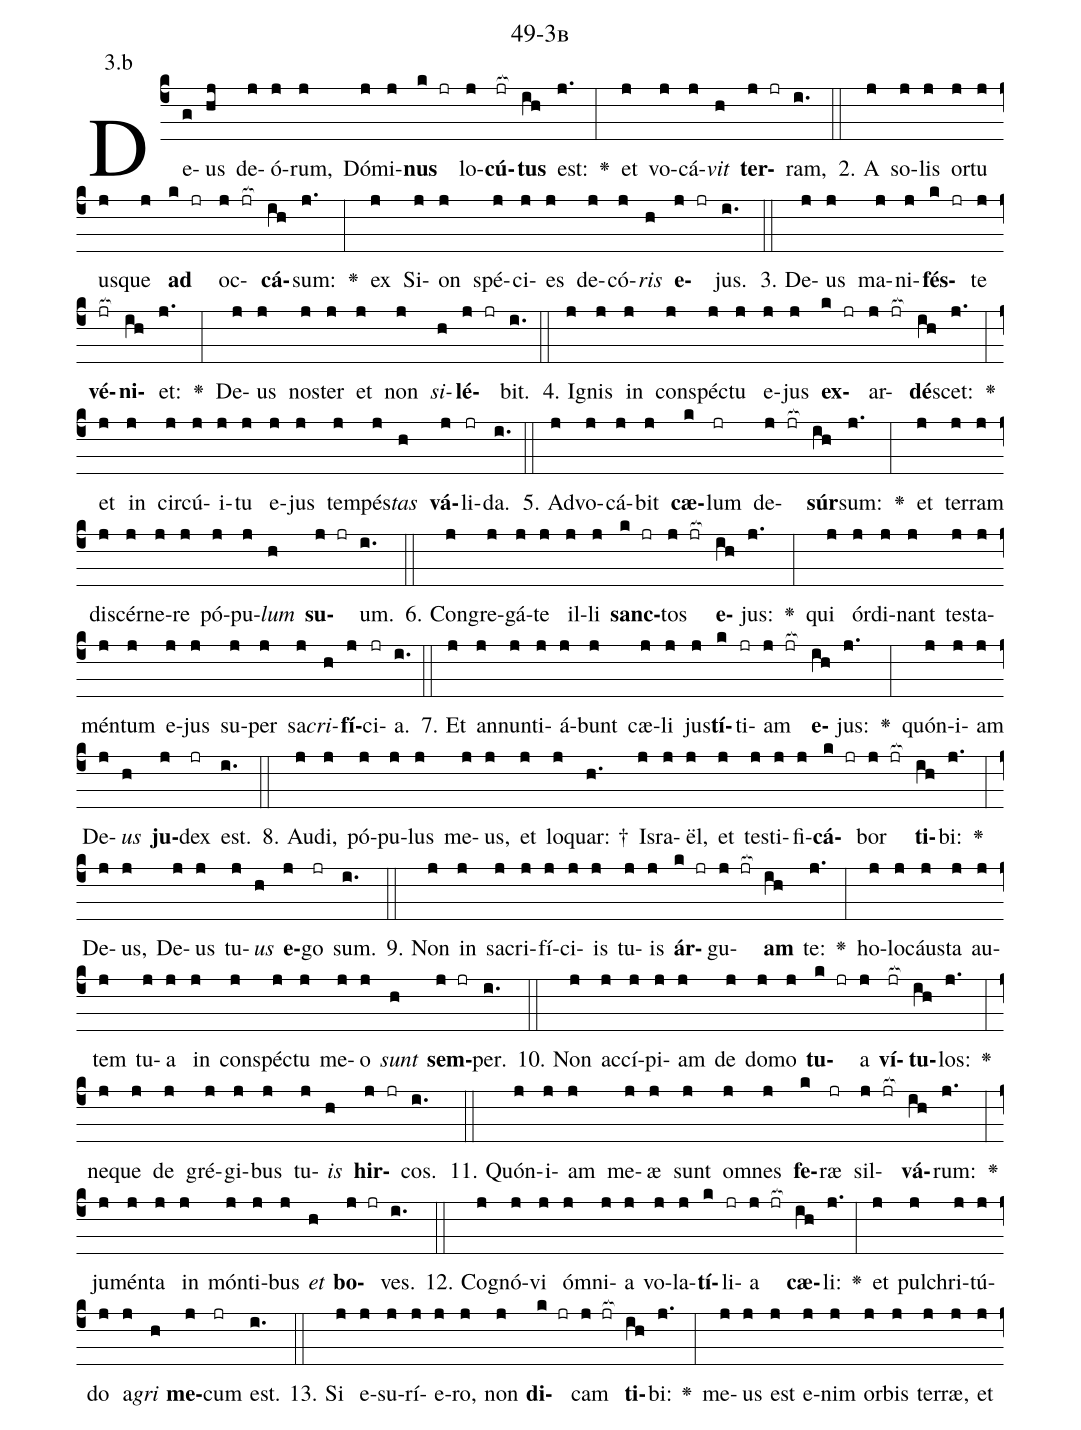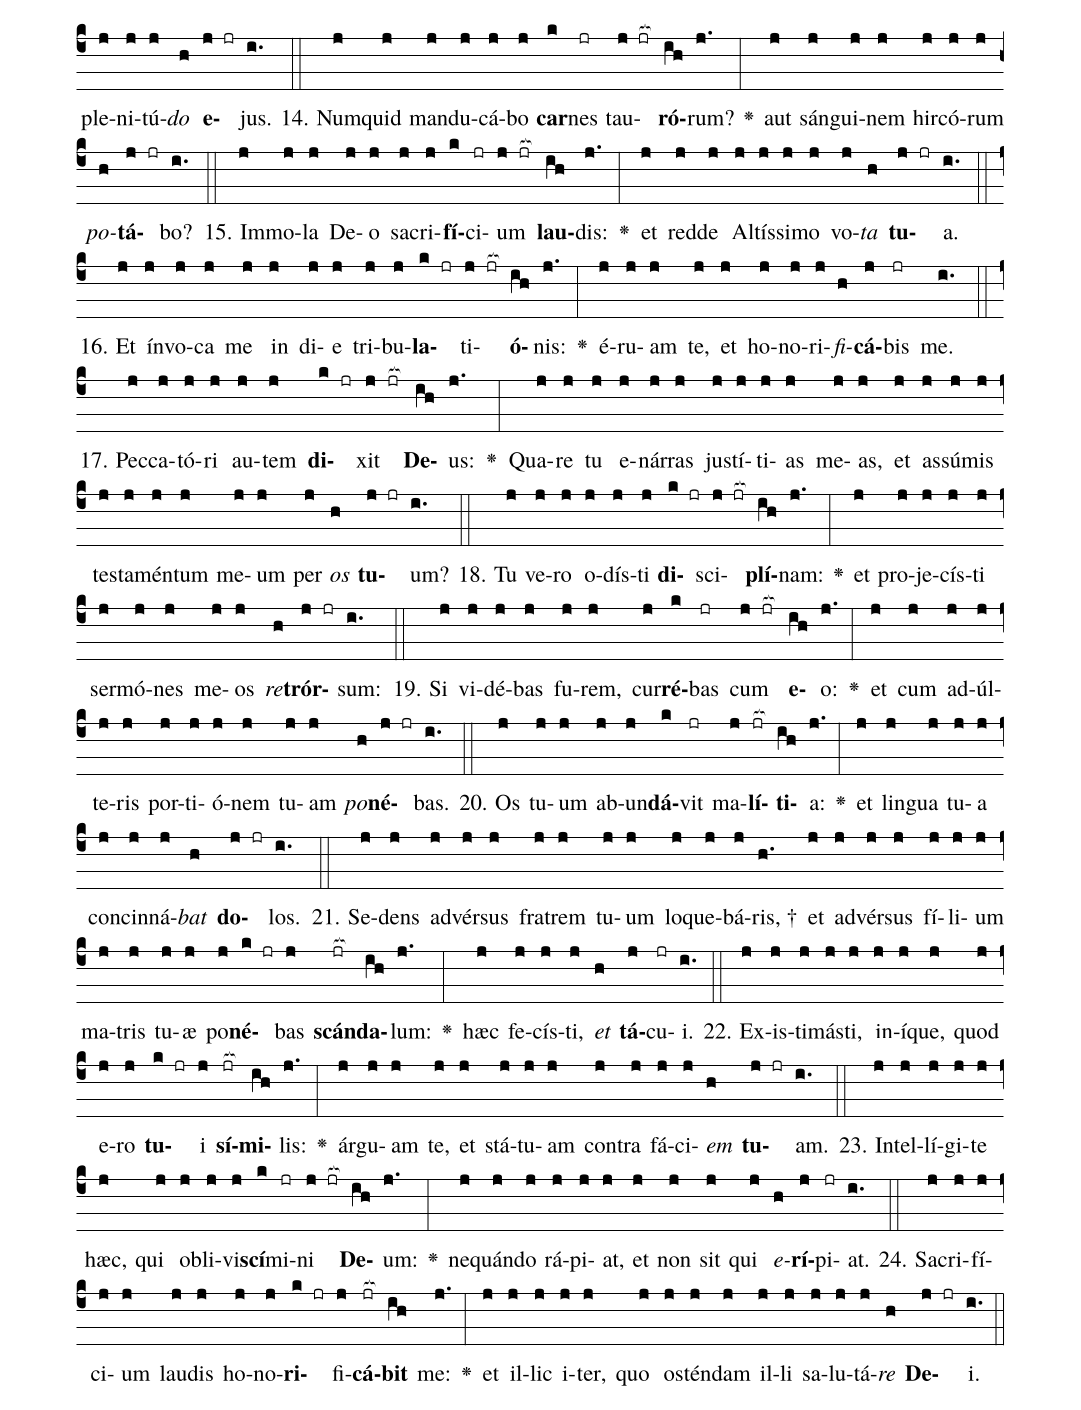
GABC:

name: 49-3b;
annotation: 3.b;
%%
(c4)De(g)us(hj) de(j)ó(j)rum,(j) Dó(j)mi(j)<b>nus</b>(k jr) lo(j)<b>cú</b>(jr[ocb:1{])<b>tus</b>(ih[ocb:0}]) est:(j.) <v>\greheightstar</v>(:) et(j) vo(j)cá(j)<i>vit</i>(h) <b>ter</b>(j jr)ram,(i.) (::)
2. A(j) so(j)lis(j) or(j)tu(j) us(j)que(j) <b>ad</b>(k jr) oc(j jr[ocb:1{])<b>cá</b>(ih[ocb:0}])sum:(j.) <v>\greheightstar</v>(:) ex(j) Si(j)on(j) spé(j)ci(j)es(j) de(j)có(j)<i>ris</i>(h) <b>e</b>(j jr)jus.(i.) (::)
3. De(j)us(j) ma(j)ni(j)<b>fés</b>(k jr)te(j) <b>vé</b>(jr[ocb:1{])<b>ni</b>(ih[ocb:0}])et:(j.) <v>\greheightstar</v>(:) De(j)us(j) nos(j)ter(j) et(j) non(j) <i>si</i>(h)<b>lé</b>(j jr)bit.(i.) (::)
4. I(j)gnis(j) in(j) con(j)spéc(j)tu(j) e(j)jus(j) <b>ex</b>(k jr)ar(j jr[ocb:1{])<b>dé</b>(ih[ocb:0}])scet:(j.) <v>\greheightstar</v>(:) et(j) in(j) cir(j)cú(j)i(j)tu(j) e(j)jus(j) tem(j)pés(j)<i>tas</i>(h) <b>vá</b>(j)li(jr)da.(i.) (::)
5. Ad(j)vo(j)cá(j)bit(j) <b>cæ</b>(k)lum(jr) de(j jr[ocb:1{])<b>súr</b>(ih[ocb:0}])sum:(j.) <v>\greheightstar</v>(:) et(j) ter(j)ram(j) di(j)scér(j)ne(j)re(j) pó(j)pu(j)<i>lum</i>(h) <b>su</b>(j jr)um.(i.) (::)
6. Con(j)gre(j)gá(j)te(j) il(j)li(j) <b>sanc</b>(k jr)tos(j jr[ocb:1{]) <b>e</b>(ih[ocb:0}])jus:(j.) <v>\greheightstar</v>(:) qui(j) ór(j)di(j)nant(j) tes(j)ta(j)mén(j)tum(j) e(j)jus(j) su(j)per(j) sa(j)<i>cri</i>(h)<b>fí</b>(j)ci(jr)a.(i.) (::)
7. Et(j) an(j)nun(j)ti(j)á(j)bunt(j) cæ(j)li(j) jus(j)<b>tí</b>(k)ti(jr)am(j jr[ocb:1{]) <b>e</b>(ih[ocb:0}])jus:(j.) <v>\greheightstar</v>(:) quón(j)i(j)am(j) De(j)<i>us</i>(h) <b>ju</b>(j)dex(jr) est.(i.) (::)
8. Au(j)di,(j) pó(j)pu(j)lus(j) me(j)us,(j) et(j) lo(j)quar: †(h.) Is(j)ra(j)ël,(j) et(j) tes(j)ti(j)fi(j)<b>cá</b>(k jr)bor(j jr[ocb:1{]) <b>ti</b>(ih[ocb:0}])bi:(j.) <v>\greheightstar</v>(:) De(j)us,(j) De(j)us(j) tu(j)<i>us</i>(h) <b>e</b>(j)go(jr) sum.(i.) (::)
9. Non(j) in(j) sa(j)cri(j)fí(j)ci(j)is(j) tu(j)is(j) <b>ár</b>(k jr)gu(j jr[ocb:1{])<b>am</b>(ih[ocb:0}]) te:(j.) <v>\greheightstar</v>(:) ho(j)lo(j)cáus(j)ta(j) au(j)tem(j) tu(j)a(j) in(j) con(j)spéc(j)tu(j) me(j)o(j) <i>sunt</i>(h) <b>sem</b>(j jr)per.(i.) (::)
10. Non(j) ac(j)cí(j)pi(j)am(j) de(j) do(j)mo(j) <b>tu</b>(k jr)a(j) <b>ví</b>(jr[ocb:1{])<b>tu</b>(ih[ocb:0}])los:(j.) <v>\greheightstar</v>(:) ne(j)que(j) de(j) gré(j)gi(j)bus(j) tu(j)<i>is</i>(h) <b>hir</b>(j jr)cos.(i.) (::)
11. Quón(j)i(j)am(j) me(j)æ(j) sunt(j) om(j)nes(j) <b>fe</b>(k)ræ(jr) sil(j jr[ocb:1{])<b>vá</b>(ih[ocb:0}])rum:(j.) <v>\greheightstar</v>(:) ju(j)mén(j)ta(j) in(j) món(j)ti(j)bus(j) <i>et</i>(h) <b>bo</b>(j jr)ves.(i.) (::)
12. Co(j)gnó(j)vi(j) óm(j)ni(j)a(j) vo(j)la(j)<b>tí</b>(k)li(jr)a(j jr[ocb:1{]) <b>cæ</b>(ih[ocb:0}])li:(j.) <v>\greheightstar</v>(:) et(j) pul(j)chri(j)tú(j)do(j) a(j)<i>gri</i>(h) <b>me</b>(j)cum(jr) est.(i.) (::)
13. Si(j) e(j)su(j)rí(j)e(j)ro,(j) non(j) <b>di</b>(k jr)cam(j jr[ocb:1{]) <b>ti</b>(ih[ocb:0}])bi:(j.) <v>\greheightstar</v>(:) me(j)us(j) est(j) e(j)nim(j) or(j)bis(j) ter(j)ræ,(j) et(j) ple(j)ni(j)tú(j)<i>do</i>(h) <b>e</b>(j jr)jus.(i.) (::)
14. Num(j)quid(j) man(j)du(j)cá(j)bo(j) <b>car</b>(k)nes(jr) tau(j jr[ocb:1{])<b>ró</b>(ih[ocb:0}])rum?(j.) <v>\greheightstar</v>(:) aut(j) sán(j)gui(j)nem(j) hir(j)có(j)rum(j) <i>po</i>(h)<b>tá</b>(j jr)bo?(i.) (::)
15. Im(j)mo(j)la(j) De(j)o(j) sa(j)cri(j)<b>fí</b>(k)ci(jr)um(j jr[ocb:1{]) <b>lau</b>(ih[ocb:0}])dis:(j.) <v>\greheightstar</v>(:) et(j) red(j)de(j) Al(j)tís(j)si(j)mo(j) vo(j)<i>ta</i>(h) <b>tu</b>(j jr)a.(i.) (::)
16. Et(j) ín(j)vo(j)ca(j) me(j) in(j) di(j)e(j) tri(j)bu(j)<b>la</b>(k jr)ti(j jr[ocb:1{])<b>ó</b>(ih[ocb:0}])nis:(j.) <v>\greheightstar</v>(:) é(j)ru(j)am(j) te,(j) et(j) ho(j)no(j)ri(j)<i>fi</i>(h)<b>cá</b>(j)bis(jr) me.(i.) (::)
17. Pec(j)ca(j)tó(j)ri(j) au(j)tem(j) <b>di</b>(k jr)xit(j jr[ocb:1{]) <b>De</b>(ih[ocb:0}])us:(j.) <v>\greheightstar</v>(:) Qua(j)re(j) tu(j) e(j)nár(j)ras(j) jus(j)tí(j)ti(j)as(j) me(j)as,(j) et(j) as(j)sú(j)mis(j) tes(j)ta(j)mén(j)tum(j) me(j)um(j) per(j) <i>os</i>(h) <b>tu</b>(j jr)um?(i.) (::)
18. Tu(j) ve(j)ro(j) o(j)dís(j)ti(j) <b>di</b>(k jr)sci(j jr[ocb:1{])<b>plí</b>(ih[ocb:0}])nam:(j.) <v>\greheightstar</v>(:) et(j) pro(j)je(j)cís(j)ti(j) ser(j)mó(j)nes(j) me(j)os(j) <i>re</i>(h)<b>trór</b>(j jr)sum:(i.) (::)
19. Si(j) vi(j)dé(j)bas(j) fu(j)rem,(j) cur(j)<b>ré</b>(k)bas(jr) cum(j jr[ocb:1{]) <b>e</b>(ih[ocb:0}])o:(j.) <v>\greheightstar</v>(:) et(j) cum(j) ad(j)úl(j)te(j)ris(j) por(j)ti(j)ó(j)nem(j) tu(j)am(j) <i>po</i>(h)<b>né</b>(j jr)bas.(i.) (::)
20. Os(j) tu(j)um(j) ab(j)un(j)<b>dá</b>(k)vit(jr) ma(j)<b>lí</b>(jr[ocb:1{])<b>ti</b>(ih[ocb:0}])a:(j.) <v>\greheightstar</v>(:) et(j) lin(j)gua(j) tu(j)a(j) con(j)cin(j)ná(j)<i>bat</i>(h) <b>do</b>(j jr)los.(i.) (::)
21. Se(j)dens(j) ad(j)vér(j)sus(j) fra(j)trem(j) tu(j)um(j) lo(j)que(j)bá(j)ris, †(h.) et(j) ad(j)vér(j)sus(j) fí(j)li(j)um(j) ma(j)tris(j) tu(j)æ(j) po(j)<b>né</b>(k jr)bas(j) <b>scán</b>(jr[ocb:1{])<b>da</b>(ih[ocb:0}])lum:(j.) <v>\greheightstar</v>(:) hæc(j) fe(j)cís(j)ti,(j) <i>et</i>(h) <b>tá</b>(j)cu(jr)i.(i.) (::)
22. Ex(j)is(j)ti(j)más(j)ti,(j) in(j)í(j)que,(j) quod(j) e(j)ro(j) <b>tu</b>(k jr)i(j) <b>sí</b>(jr[ocb:1{])<b>mi</b>(ih[ocb:0}])lis:(j.) <v>\greheightstar</v>(:) ár(j)gu(j)am(j) te,(j) et(j) stá(j)tu(j)am(j) con(j)tra(j) fá(j)ci(j)<i>em</i>(h) <b>tu</b>(j jr)am.(i.) (::)
23. In(j)tel(j)lí(j)gi(j)te(j) hæc,(j) qui(j) ob(j)li(j)vi(j)<b>scí</b>(k)mi(jr)ni(j jr[ocb:1{]) <b>De</b>(ih[ocb:0}])um:(j.) <v>\greheightstar</v>(:) ne(j)quán(j)do(j) rá(j)pi(j)at,(j) et(j) non(j) sit(j) qui(j) <i>e</i>(h)<b>rí</b>(j)pi(jr)at.(i.) (::)
24. Sa(j)cri(j)fí(j)ci(j)um(j) lau(j)dis(j) ho(j)no(j)<b>ri</b>(k jr)fi(j)<b>cá</b>(jr[ocb:1{])<b>bit</b>(ih[ocb:0}]) me:(j.) <v>\greheightstar</v>(:) et(j) il(j)lic(j) i(j)ter,(j) quo(j) os(j)tén(j)dam(j) il(j)li(j) sa(j)lu(j)tá(j)<i>re</i>(h) <b>De</b>(j jr)i.(i.) (::)
